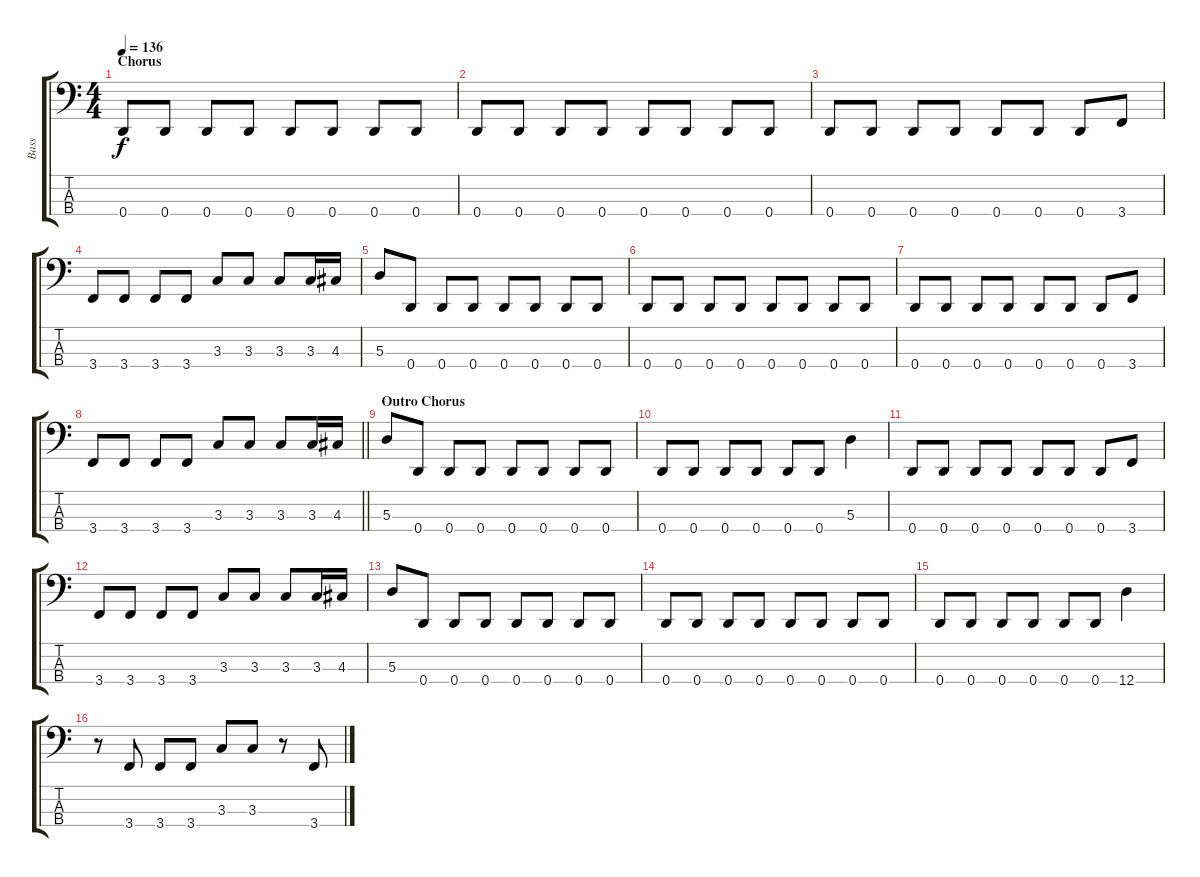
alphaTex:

\track ("Bass" "Bass") {instrument electricbassfinger}
\staff {score tabs}
\tuning (G2 D2 A1 D1) {hide}
\ts (4 4)
\section ("" "Chorus")
\tempo 136
\clef f4
\ks c
0.4.8{dy f} 0.4.8 0.4.8 0.4.8 0.4.8 0.4.8 0.4.8 0.4.8 |
0.4.8 0.4.8 0.4.8 0.4.8 0.4.8 0.4.8 0.4.8 0.4.8 |
0.4.8 0.4.8 0.4.8 0.4.8 0.4.8 0.4.8 0.4.8 3.4.8 |
3.4.8 3.4.8 3.4.8 3.4.8 3.3.8 3.3.8 3.3.8 3.3.16 4.3.16 |
5.3.8 0.4.8 0.4.8 0.4.8 0.4.8 0.4.8 0.4.8 0.4.8 |
0.4.8 0.4.8 0.4.8 0.4.8 0.4.8 0.4.8 0.4.8 0.4.8 |
0.4.8 0.4.8 0.4.8 0.4.8 0.4.8 0.4.8 0.4.8 3.4.8 |
\barLineRight lightlight
3.4.8 3.4.8 3.4.8 3.4.8 3.3.8 3.3.8 3.3.8 3.3.16 4.3.16 |
\section ("" "Outro Chorus")
5.3.8 0.4.8 0.4.8 0.4.8 0.4.8 0.4.8 0.4.8 0.4.8 |
0.4.8 0.4.8 0.4.8 0.4.8 0.4.8 0.4.8 5.3.4 |
0.4.8 0.4.8 0.4.8 0.4.8 0.4.8 0.4.8 0.4.8 3.4.8 |
3.4.8 3.4.8 3.4.8 3.4.8 3.3.8 3.3.8 3.3.8 3.3.16 4.3.16 |
5.3.8 0.4.8 0.4.8 0.4.8 0.4.8 0.4.8 0.4.8 0.4.8 |
0.4.8 0.4.8 0.4.8 0.4.8 0.4.8 0.4.8 0.4.8 0.4.8 |
0.4.8 0.4.8 0.4.8 0.4.8 0.4.8 0.4.8 12.4.4 |
r.8 3.4.8 3.4.8 3.4.8 3.3.8 3.3.8 r.8 3.4.8
